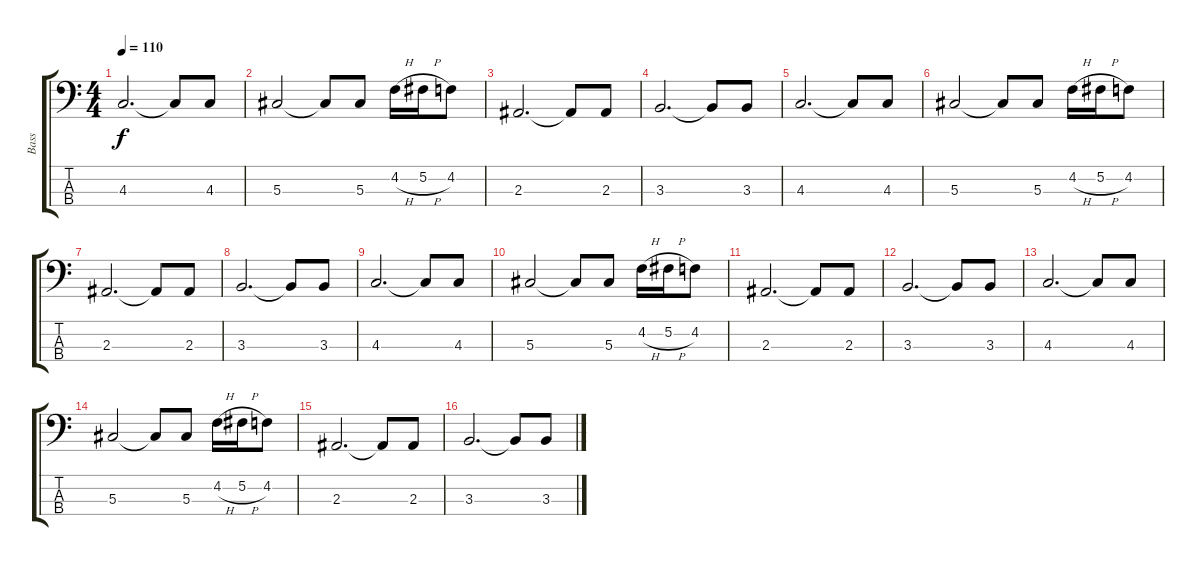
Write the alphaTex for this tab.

\track ("Bass" "Bass") {instrument electricbassfinger}
\staff {score tabs}
\tuning (Gb2 Db2 Ab1 Eb1) {hide}
\ts (4 4)
\tempo 110
\clef f4
\ks c
4.3.2{d dy f} 4.3{t}.8 4.3.8 |
5.3.2 5.3{t}.8 5.3.8 4.2{h}.16 5.2{h}.16 4.2.8 |
2.3.2{d} 2.3{t}.8 2.3.8 |
3.3.2{d} 3.3{t}.8 3.3.8 |
4.3.2{d} 4.3{t}.8 4.3.8 |
5.3.2 5.3{t}.8 5.3.8 4.2{h}.16 5.2{h}.16 4.2.8 |
2.3.2{d} 2.3{t}.8 2.3.8 |
3.3.2{d} 3.3{t}.8 3.3.8 |
4.3.2{d} 4.3{t}.8 4.3.8 |
5.3.2 5.3{t}.8 5.3.8 4.2{h}.16 5.2{h}.16 4.2.8 |
2.3.2{d} 2.3{t}.8 2.3.8 |
3.3.2{d} 3.3{t}.8 3.3.8 |
4.3.2{d} 4.3{t}.8 4.3.8 |
5.3.2 5.3{t}.8 5.3.8 4.2{h}.16 5.2{h}.16 4.2.8 |
2.3.2{d} 2.3{t}.8 2.3.8 |
3.3.2{d} 3.3{t}.8 3.3.8
